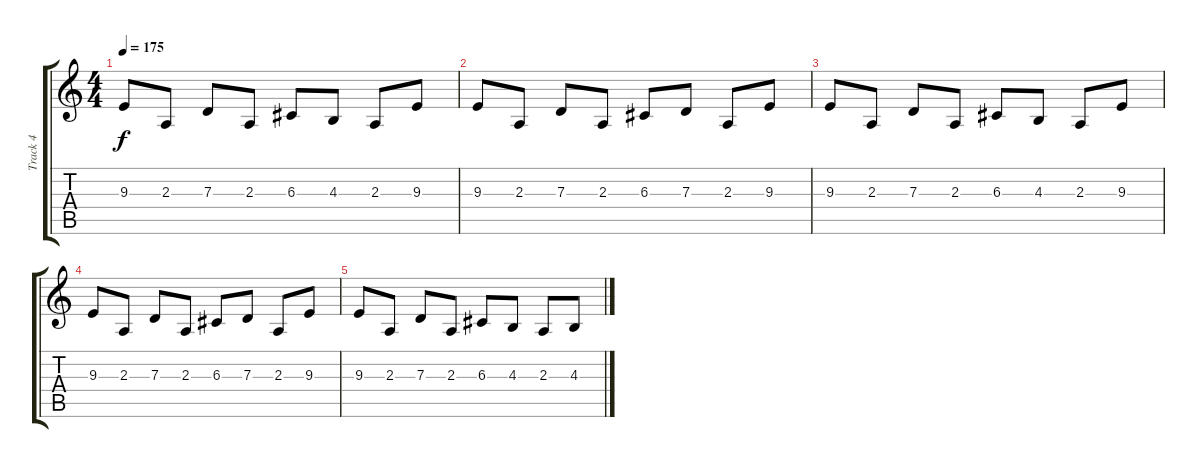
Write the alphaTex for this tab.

\track ("Track 4" "Track 4") {instrument lead5charang}
\staff {score tabs}
\tuning (E4 B3 G3 D3 A2 D2) {hide}
\ts (4 4)
\tempo 175
\clef g2
\ks c
9.3.8{dy f} 2.3.8 7.3.8 2.3.8 6.3.8 4.3.8 2.3.8 9.3.8 |
9.3.8 2.3.8 7.3.8 2.3.8 6.3.8 7.3.8 2.3.8 9.3.8 |
9.3.8 2.3.8 7.3.8 2.3.8 6.3.8 4.3.8 2.3.8 9.3.8 |
9.3.8 2.3.8 7.3.8 2.3.8 6.3.8 7.3.8 2.3.8 9.3.8 |
9.3.8 2.3.8 7.3.8 2.3.8 6.3.8 4.3.8 2.3.8 4.3.8
